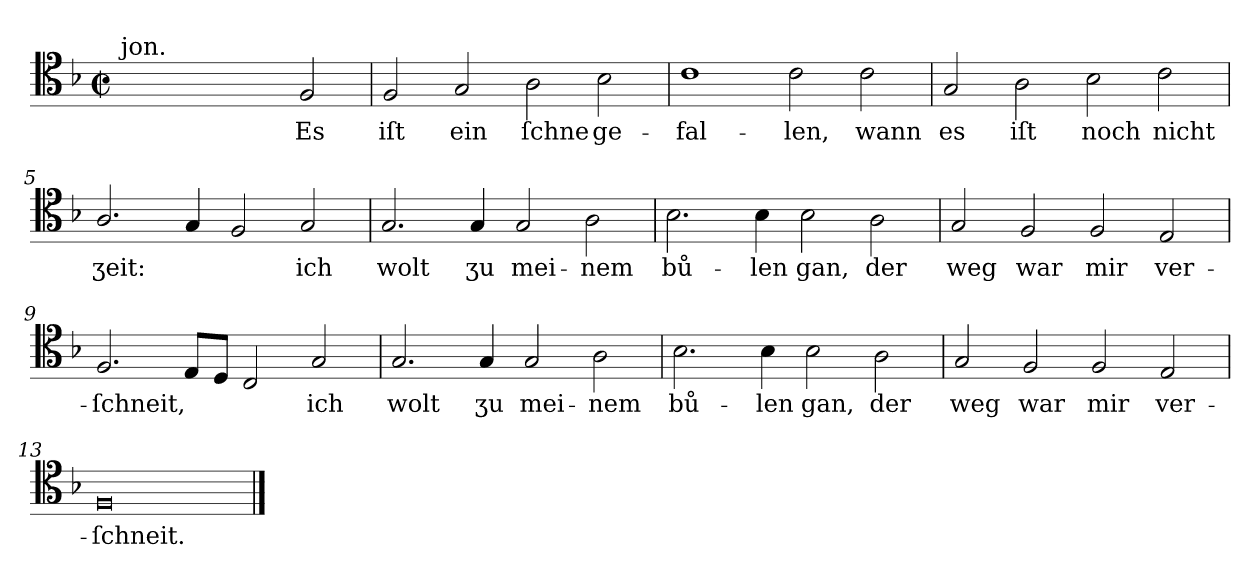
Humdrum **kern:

**kern	**text
*part1	*part1
*staff1	*staff1
*clefC4	*
*k[b-]	*
*F:ion	*
*M4/2	*
*met(c|)	*
=1	=1
!LO:TX:a:t=jon.	!
1ryy	.
2ryy	.
2F	Es
=2	=2
2F	iſt
2G	ein
2A	ſchne
2B-	ge-
=3	=3
1c	-fal-
2c	-len,
2c	wann
=4	=4
2G	es
2A	iſt
2B-	noch
2c	nicht
=5	=5
2.A/	ʒeit:
4G	.
2F	.
2G	ich
=6	=6
2.G	wolt
4G	ʒu
2G	mei-
2A	-nem
=7	=7
2.B-	bů-
4B-	-len
2B-	gan,
2A	der
=8	=8
2G	weg
2F	war
2F	mir
2E	ver-
=9	=9
2.F	-ſchneit,
8EL	.
8DJ	.
2C	.
2G	ich
=10	=10
2.G	wolt
4G	ʒu
2G	mei-
2A	-nem
=11	=11
2.B-	bů-
4B-	-len
2B-	gan,
2A	der
=12	=12
2G	weg
2F	war
2F	mir
2E	ver-
=13	=13
0F/	ſchneit.
==	==
*-	*-
